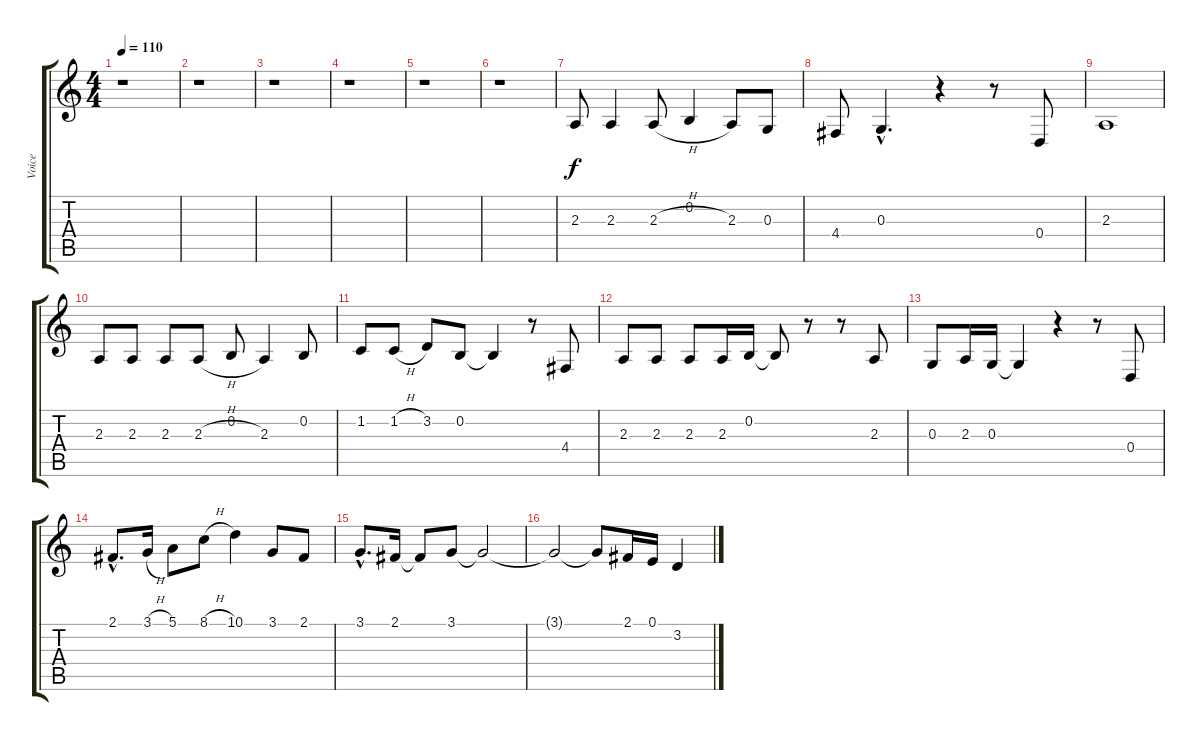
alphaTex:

\track ("Voice" "Voice") {instrument ocarina}
\staff {score tabs}
\tuning (E4 B3 G3 D3 A2 E2) {hide}
\ts (4 4)
\tempo 110
\clef g2
\ks c
r.1{dy f} |
r.1 |
r.1 |
r.1 |
r.1 |
r.1 |
2.3.8 2.3.4 2.3{h}.8 0.2.4 2.3.8 0.3.8 |
4.4.8 0.3{hac}.4{d} r.4 r.8 0.4.8 |
2.3.1 |
2.3.8 2.3.8 2.3.8 2.3{h}.8 0.2.8 2.3.4 0.2.8 |
1.2.8 1.2{h}.8 3.2.8 0.2.8 0.2{t}.4 r.8 4.4.8 |
2.3.8 2.3.8 2.3.8 2.3.16 0.2.16 0.2{t}.8 r.8 r.8 2.3.8 |
0.3.8 2.3.16 0.3.16 0.3{t}.4 r.4 r.8 0.4.8 |
2.1{hac}.8{d} 3.1{h}.16 5.1.8 8.1{h}.8 10.1.4 3.1.8 2.1.8 |
3.1{hac}.8{d} 2.1.16 2.1{t}.8 3.1.8 3.1{t}.2 |
3.1{t}.2 3.1{t}.8 2.1.16 0.1.16 3.2.4
